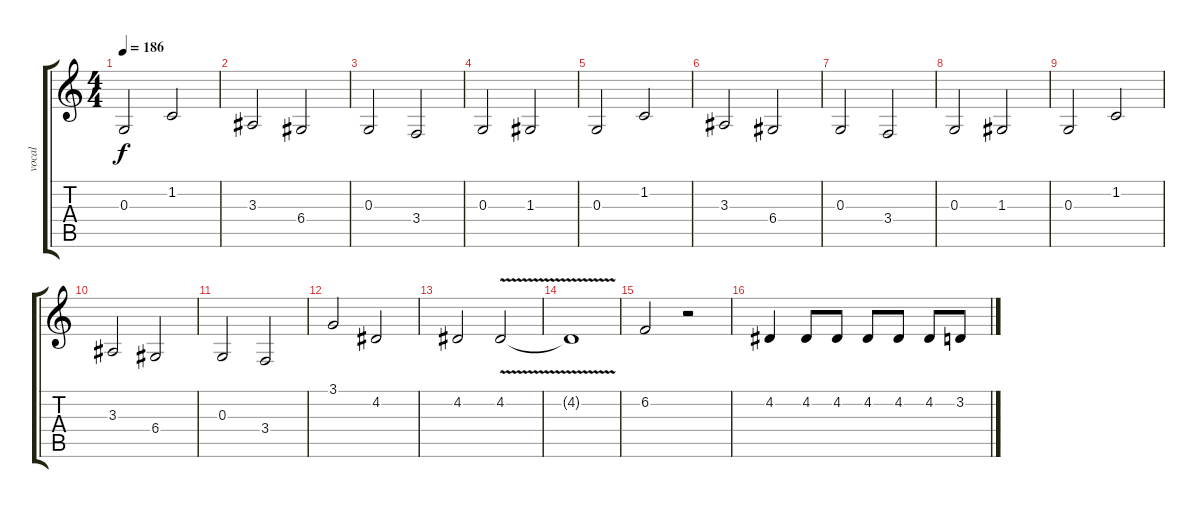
\track ("vocal" "vocal") {instrument lead1square}
\staff {score tabs}
\tuning (E4 B3 G3 D3 A2 E2) {hide}
\ts (4 4)
\tempo 186
\clef g2
\ks c
0.3.2{dy f} 1.2.2 |
3.3.2 6.4.2 |
0.3.2 3.4.2 |
0.3.2 1.3.2 |
0.3.2 1.2.2 |
3.3.2 6.4.2 |
0.3.2 3.4.2 |
0.3.2 1.3.2 |
0.3.2 1.2.2 |
3.3.2 6.4.2 |
0.3.2 3.4.2 |
3.1.2 4.2.2 |
4.2.2 4.2{v}.2 |
4.2{t}.1 |
6.2.2 r.2 |
4.2.4 4.2.8 4.2.8 4.2.8 4.2.8 4.2.8 3.2.8
